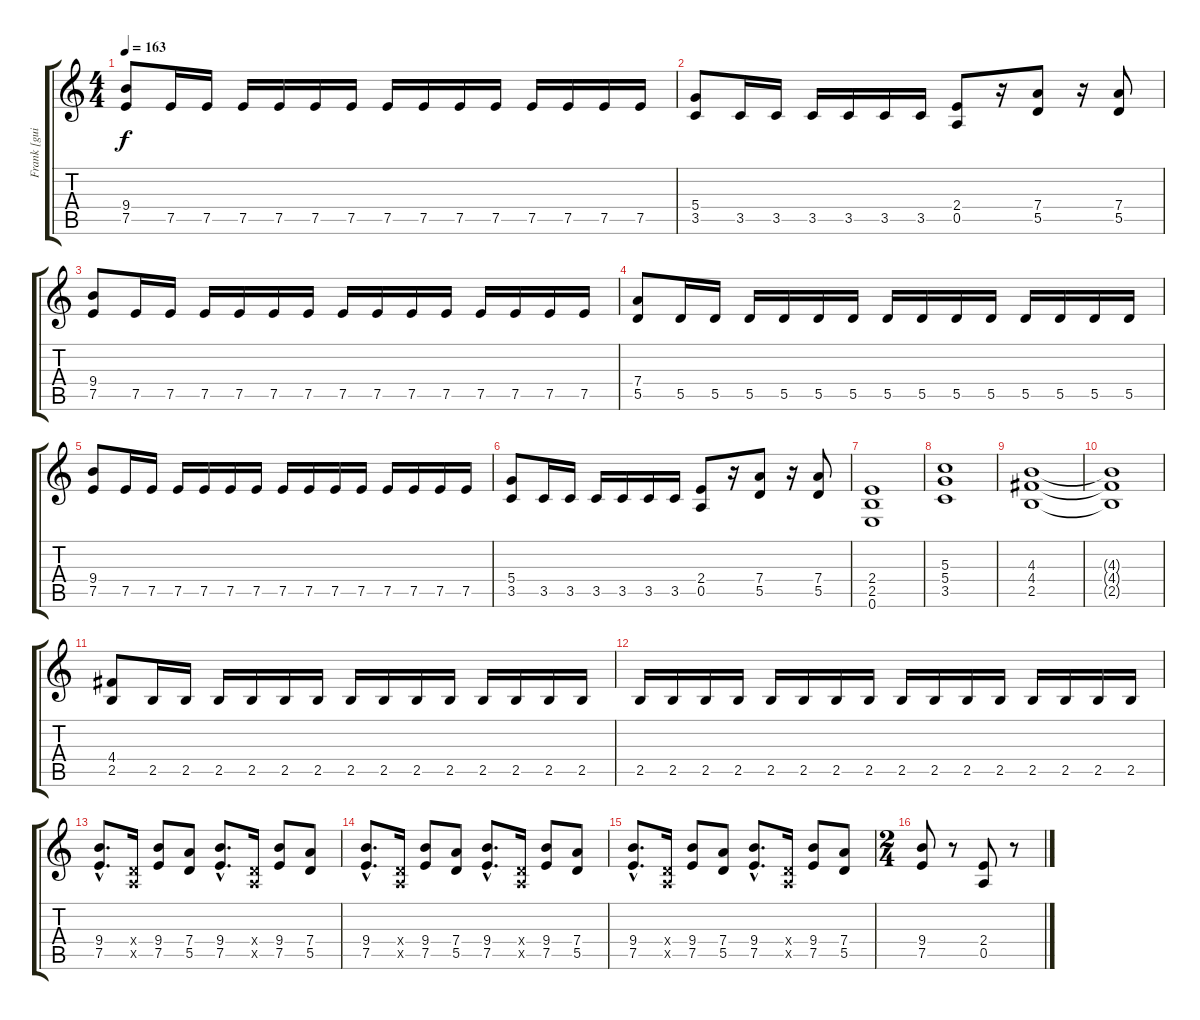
\track ("Frank [guitarra]" "Frank [gui") {instrument overdrivenguitar}
\staff {score tabs}
\tuning (E4 B3 G3 D3 A2 E2) {hide}
\ts (4 4)
\tempo 163
\clef g2
\ks c
(9.4 7.5).8{dy f} 7.5.16 7.5.16 7.5.16 7.5.16 7.5.16 7.5.16 7.5.16 7.5.16 7.5.16 7.5.16 7.5.16 7.5.16 7.5.16 7.5.16 |
(5.4 3.5).8 3.5.16 3.5.16 3.5.16 3.5.16 3.5.16 3.5.16 (2.4 0.5).8 r.16 (7.4 5.5).8 r.16 (7.4 5.5).8 |
(9.4 7.5).8 7.5.16 7.5.16 7.5.16 7.5.16 7.5.16 7.5.16 7.5.16 7.5.16 7.5.16 7.5.16 7.5.16 7.5.16 7.5.16 7.5.16 |
(7.4 5.5).8 5.5.16 5.5.16 5.5.16 5.5.16 5.5.16 5.5.16 5.5.16 5.5.16 5.5.16 5.5.16 5.5.16 5.5.16 5.5.16 5.5.16 |
(9.4 7.5).8 7.5.16 7.5.16 7.5.16 7.5.16 7.5.16 7.5.16 7.5.16 7.5.16 7.5.16 7.5.16 7.5.16 7.5.16 7.5.16 7.5.16 |
(5.4 3.5).8 3.5.16 3.5.16 3.5.16 3.5.16 3.5.16 3.5.16 (2.4 0.5).8 r.16 (7.4 5.5).8 r.16 (7.4 5.5).8 |
(2.4 2.5 0.6).1 |
(5.3 5.4 3.5).1 |
(4.3 4.4 2.5).1 |
(4.3{t} 4.4{t} 2.5{t}).1 |
(4.4 2.5).8 2.5.16 2.5.16 2.5.16 2.5.16 2.5.16 2.5.16 2.5.16 2.5.16 2.5.16 2.5.16 2.5.16 2.5.16 2.5.16 2.5.16 |
2.5.16 2.5.16 2.5.16 2.5.16 2.5.16 2.5.16 2.5.16 2.5.16 2.5.16 2.5.16 2.5.16 2.5.16 2.5.16 2.5.16 2.5.16 2.5.16 |
(9.4{hac} 7.5{hac}).8{d} (0.4{x} 0.5{x}).16 (9.4 7.5).8 (7.4 5.5).8 (9.4{hac} 7.5{hac}).8{d} (0.4{x} 0.5{x}).16 (9.4 7.5).8 (7.4 5.5).8 |
(9.4{hac} 7.5{hac}).8{d} (0.4{x} 0.5{x}).16 (9.4 7.5).8 (7.4 5.5).8 (9.4{hac} 7.5{hac}).8{d} (0.4{x} 0.5{x}).16 (9.4 7.5).8 (7.4 5.5).8 |
(9.4{hac} 7.5{hac}).8{d} (0.4{x} 0.5{x}).16 (9.4 7.5).8 (7.4 5.5).8 (9.4{hac} 7.5{hac}).8{d} (0.4{x} 0.5{x}).16 (9.4 7.5).8 (7.4 5.5).8 |
\ts (2 4)
(9.4 7.5).8 r.8 (2.4 0.5).8 r.8
